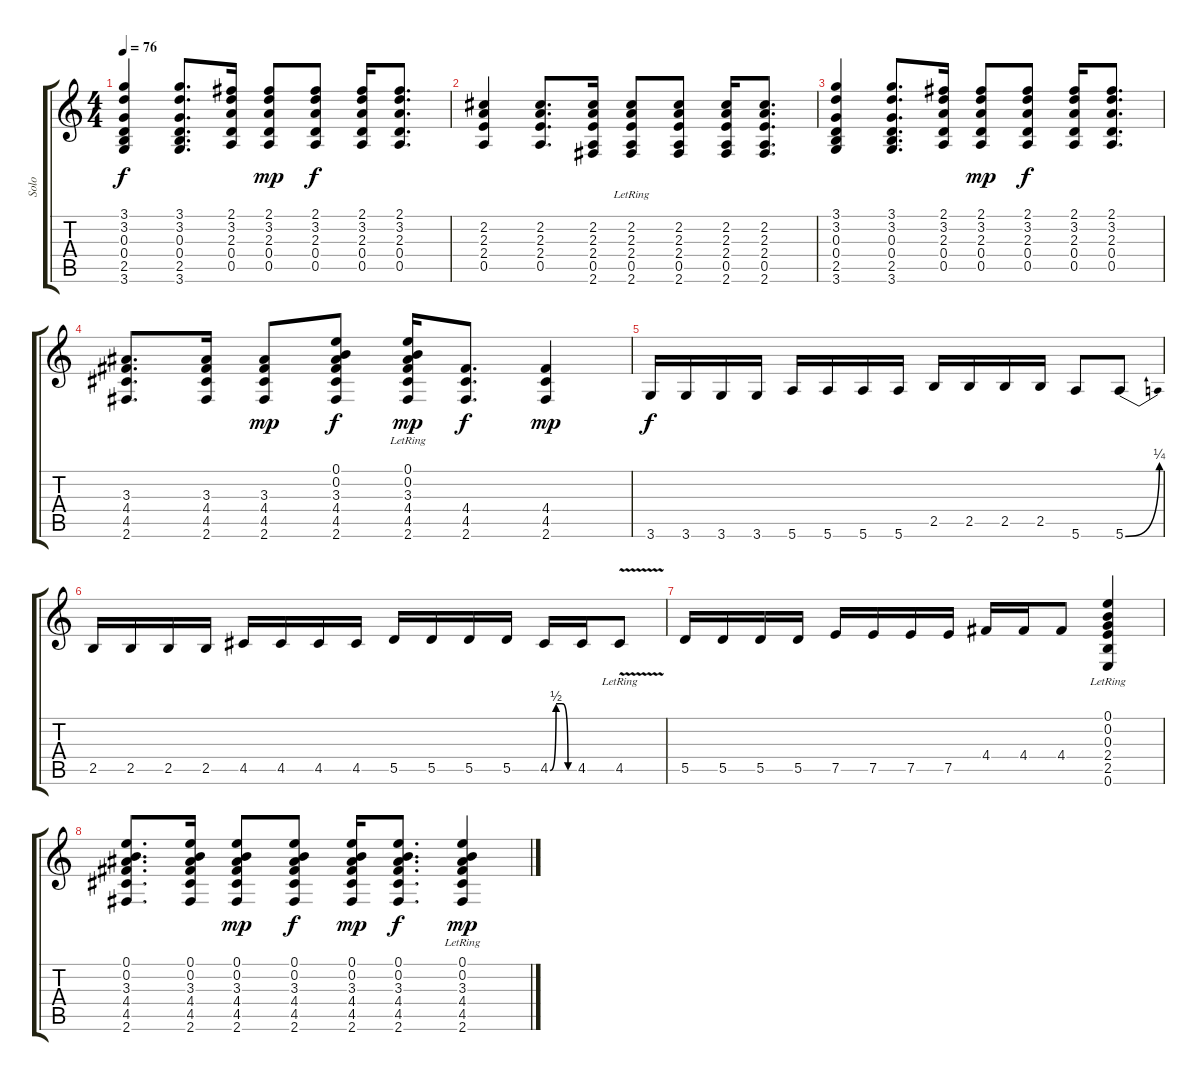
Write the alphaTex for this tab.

\track ("Solo" "Solo") {instrument distortionguitar}
\staff {score tabs}
\tuning (E4 B3 G3 D3 A2 E2) {hide}
\ts (4 4)
\tempo 76
\clef g2
\ks c
(3.1 3.2 0.3 0.4 2.5 3.6).4{dy f} (3.1 3.2 0.3 0.4 2.5 3.6).8{d} (2.1 3.2 2.3 0.4 0.5).16 (2.1 3.2 2.3 0.4 0.5).8{dy mp} (2.1 3.2 2.3 0.4 0.5).8{dy f} (2.1 3.2 2.3 0.4 0.5).16 (2.1 3.2 2.3 0.4 0.5).8{d} |
(2.2 2.3 2.4 0.5).4 (2.2 2.3 2.4 0.5).8{d} (2.2 2.3 2.4 0.5 2.6).16 (2.2{lr} 2.3{lr} 2.4{lr} 0.5{lr} 2.6{lr}).8 (2.2 2.3 2.4 0.5 2.6).8 (2.2 2.3 2.4 0.5 2.6).16 (2.2 2.3 2.4 0.5 2.6).8{d} |
(3.1 3.2 0.3 0.4 2.5 3.6).4 (3.1 3.2 0.3 0.4 2.5 3.6).8{d} (2.1 3.2 2.3 0.4 0.5).16 (2.1 3.2 2.3 0.4 0.5).8{dy mp} (2.1 3.2 2.3 0.4 0.5).8{dy f} (2.1 3.2 2.3 0.4 0.5).16 (2.1 3.2 2.3 0.4 0.5).8{d} |
(3.3 4.4 4.5 2.6).8{d} (3.3 4.4 4.5 2.6).16 (3.3 4.4 4.5 2.6).8{dy mp} (0.1 0.2 3.3 4.4 4.5 2.6).8{dy f} (0.1 0.2{lr} 3.3 4.4{lr} 4.5 2.6{lr}).16{dy mp} (4.4 4.5 2.6).8{d dy f} (4.4 4.5 2.6).4{dy mp} |
3.6.16{dy f} 3.6.16 3.6.16 3.6.16 5.6.16 5.6.16 5.6.16 5.6.16 2.5.16 2.5.16 2.5.16 2.5.16 5.6.8 5.6{be (bend 0 0 60 1)}.8 |
2.5.16 2.5.16 2.5.16 2.5.16 4.5.16 4.5.16 4.5.16 4.5.16 5.5.16 5.5.16 5.5.16 5.5.16 4.5{be (custom 0 0 15 2 30 2 45 0 60 0)}.16 4.5.16 4.5{v lr}.8 |
5.5.16 5.5.16 5.5.16 5.5.16 7.5.16 7.5.16 7.5.16 7.5.16 4.4.16 4.4.16 4.4.8 (0.1 0.2 0.3 2.4 2.5 0.6{lr}).4 |
(0.1 0.2 3.3 4.4 4.5 2.6).8{d} (0.1 0.2 3.3 4.4 4.5 2.6).16 (0.1 0.2 3.3 4.4 4.5 2.6).8{dy mp} (0.1 0.2 3.3 4.4 4.5 2.6).8{dy f} (0.1 0.2 3.3 4.4 4.5 2.6).16{dy mp} (0.1 0.2 3.3 4.4 4.5 2.6).8{d dy f} (0.1{lr} 0.2{lr} 3.3{lr} 4.4{lr} 4.5{lr} 2.6{lr}).4{dy mp}
